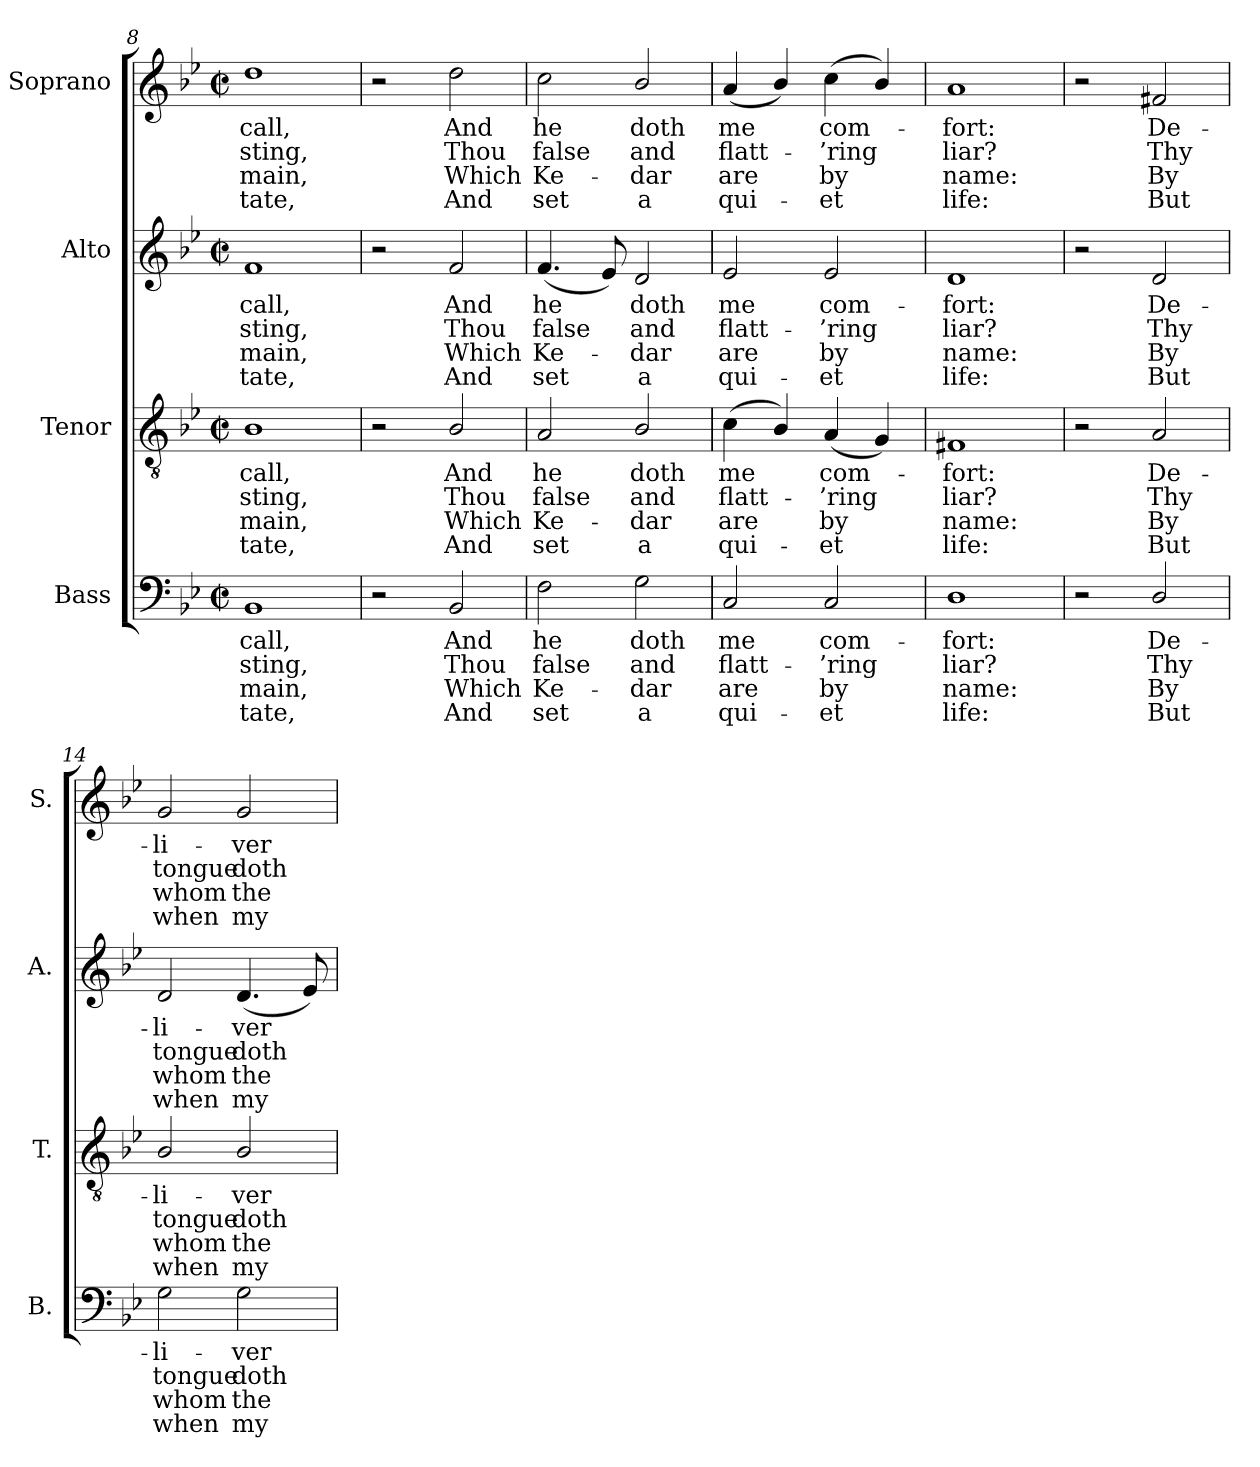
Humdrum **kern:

**kern	**text	**text	**text	**text	**kern	**text	**text	**text	**text	**kern	**text	**text	**text	**text	**kern	**text	**text	**text	**text
*part4	*part4	*part4	*part4	*part4	*part3	*part3	*part3	*part3	*part3	*part2	*part2	*part2	*part2	*part2	*part1	*part1	*part1	*part1	*part1
*staff4	*staff4	*staff4	*staff4	*staff4	*staff3	*staff3	*staff3	*staff3	*staff3	*staff2	*staff2	*staff2	*staff2	*staff2	*staff1	*staff1	*staff1	*staff1	*staff1
*I"Bass	*	*	*	*	*I"Tenor	*	*	*	*	*I"Alto	*	*	*	*	*I"Soprano	*	*	*	*
*I'B.	*	*	*	*	*I'T.	*	*	*	*	*I'A.	*	*	*	*	*I'S.	*	*	*	*
*clefF4	*	*	*	*	*clefGv2	*	*	*	*	*clefG2	*	*	*	*	*clefG2	*	*	*	*
*	*	*	*	*	*ITrd7c12	*	*	*	*	*	*	*	*	*	*	*	*	*	*
*k[b-e-]	*	*	*	*	*k[b-e-]	*	*	*	*	*k[b-e-]	*	*	*	*	*k[b-e-]	*	*	*	*
*g:	*	*	*	*	*g:	*	*	*	*	*g:	*	*	*	*	*g:	*	*	*	*
*M2/2	*	*	*	*	*M2/2	*	*	*	*	*M2/2	*	*	*	*	*M2/2	*	*	*	*
*met(c|)	*	*	*	*	*met(c|)	*	*	*	*	*met(c|)	*	*	*	*	*met(c|)	*	*	*	*
=8	=8	=8	=8	=8	=8	=8	=8	=8	=8	=8	=8	=8	=8	=8	=8	=8	=8	=8	=8
!	!LO:LY:b:color=#000000	!LO:LY:b:color=#000000	!LO:LY:b:color=#000000	!LO:LY:b:color=#000000	!	!	!	!	!	!	!	!	!	!	!	!	!	!	!
!	!	!	!	!	!	!LO:LY:b:color=#000000	!LO:LY:b:color=#000000	!LO:LY:b:color=#000000	!LO:LY:b:color=#000000	!	!	!	!	!	!	!	!	!	!
!	!	!	!	!	!	!	!	!	!	!	!LO:LY:b:color=#000000	!LO:LY:b:color=#000000	!LO:LY:b:color=#000000	!LO:LY:b:color=#000000	!	!	!	!	!
!	!	!	!	!	!	!	!	!	!	!	!	!	!	!	!	!LO:LY:b:color=#000000	!LO:LY:b:color=#000000	!LO:LY:b:color=#000000	!LO:LY:b:color=#000000
1BB-i	call,	sting,	-main,	tate,	1BB-i	call,	sting,	-main,	tate,	1fi	call,	sting,	-main,	tate,	1ddi	call,	sting,	-main,	tate,
!!LO:LB:g=z
=9	=9	=9	=9	=9	=9	=9	=9	=9	=9	=9	=9	=9	=9	=9	=9	=9	=9	=9	=9
2r	.	.	.	.	2r	.	.	.	.	2r	.	.	.	.	2r	.	.	.	.
!	!LO:LY:b:color=#000000	!LO:LY:b:color=#000000	!LO:LY:b:color=#000000	!LO:LY:b:color=#000000	!	!	!	!	!	!	!	!	!	!	!	!	!	!	!
!	!	!	!	!	!	!LO:LY:b:color=#000000	!LO:LY:b:color=#000000	!LO:LY:b:color=#000000	!LO:LY:b:color=#000000	!	!	!	!	!	!	!	!	!	!
!	!	!	!	!	!	!	!	!	!	!	!LO:LY:b:color=#000000	!LO:LY:b:color=#000000	!LO:LY:b:color=#000000	!LO:LY:b:color=#000000	!	!	!	!	!
!	!	!	!	!	!	!	!	!	!	!	!	!	!	!	!	!LO:LY:b:color=#000000	!LO:LY:b:color=#000000	!LO:LY:b:color=#000000	!LO:LY:b:color=#000000
2BB-i/	And	Thou	Which	And	2BB-i/	And	Thou	Which	And	2fi/	And	Thou	Which	And	2ddi\	And	Thou	Which	And
=10	=10	=10	=10	=10	=10	=10	=10	=10	=10	=10	=10	=10	=10	=10	=10	=10	=10	=10	=10
!	!LO:LY:b:color=#000000	!LO:LY:b:color=#000000	!LO:LY:b:color=#000000	!LO:LY:b:color=#000000	!	!	!	!	!	!	!	!	!	!	!	!	!	!	!
!	!	!	!	!	!	!LO:LY:b:color=#000000	!LO:LY:b:color=#000000	!LO:LY:b:color=#000000	!LO:LY:b:color=#000000	!	!	!	!	!	!	!	!	!	!
!	!	!	!	!	!	!	!	!	!	!	!LO:LY:b:color=#000000	!LO:LY:b:color=#000000	!LO:LY:b:color=#000000	!LO:LY:b:color=#000000	!	!	!	!	!
!	!	!	!	!	!	!	!	!	!	!	!	!	!	!	!	!LO:LY:b:color=#000000	!LO:LY:b:color=#000000	!LO:LY:b:color=#000000	!LO:LY:b:color=#000000
2Fi\	he	false	Ke-	-set	2AAi/	he	false	Ke-	-set	(4.fi/	he	false	Ke-	-set	2cci\	he	false	Ke-	-set
.	.	.	.	.	.	.	.	.	.	8e-i/)	.	.	.	.	.	.	.	.	.
!	!LO:LY:b:color=#000000	!LO:LY:b:color=#000000	!LO:LY:b:color=#000000	!LO:LY:b:color=#000000	!	!	!	!	!	!	!	!	!	!	!	!	!	!	!
!	!	!	!	!	!	!LO:LY:b:color=#000000	!LO:LY:b:color=#000000	!LO:LY:b:color=#000000	!LO:LY:b:color=#000000	!	!	!	!	!	!	!	!	!	!
!	!	!	!	!	!	!	!	!	!	!	!LO:LY:b:color=#000000	!LO:LY:b:color=#000000	!LO:LY:b:color=#000000	!LO:LY:b:color=#000000	!	!	!	!	!
!	!	!	!	!	!	!	!	!	!	!	!	!	!	!	!	!LO:LY:b:color=#000000	!LO:LY:b:color=#000000	!LO:LY:b:color=#000000	!LO:LY:b:color=#000000
2Gi\	doth	and	dar	a	2BB-i/	doth	and	dar	a	2di/	doth	and	dar	a	2b-i/	doth	and	dar	a
=11	=11	=11	=11	=11	=11	=11	=11	=11	=11	=11	=11	=11	=11	=11	=11	=11	=11	=11	=11
!	!LO:LY:b:color=#000000	!LO:LY:b:color=#000000	!LO:LY:b:color=#000000	!LO:LY:b:color=#000000	!	!	!	!	!	!	!	!	!	!	!	!	!	!	!
!	!	!	!	!	!	!LO:LY:b:color=#000000	!LO:LY:b:color=#000000	!LO:LY:b:color=#000000	!LO:LY:b:color=#000000	!	!	!	!	!	!	!	!	!	!
!	!	!	!	!	!	!	!	!	!	!	!LO:LY:b:color=#000000	!LO:LY:b:color=#000000	!LO:LY:b:color=#000000	!LO:LY:b:color=#000000	!	!	!	!	!
!	!	!	!	!	!	!	!	!	!	!	!	!	!	!	!	!LO:LY:b:color=#000000	!LO:LY:b:color=#000000	!LO:LY:b:color=#000000	!LO:LY:b:color=#000000
2Ci/	me	flatt-	are	qui-	(4Ci\	me	flatt-	are	qui-	2e-i/	me	flatt-	are	qui-	(4ai/	me	flatt-	are	qui-
.	.	.	.	.	4BB-i/)	.	.	.	.	.	.	.	.	.	4b-i/)	.	.	.	.
!	!LO:LY:b:color=#000000	!LO:LY:b:color=#000000	!LO:LY:b:color=#000000	!LO:LY:b:color=#000000	!	!	!	!	!	!	!	!	!	!	!	!	!	!	!
!	!	!	!	!	!	!LO:LY:b:color=#000000	!LO:LY:b:color=#000000	!LO:LY:b:color=#000000	!LO:LY:b:color=#000000	!	!	!	!	!	!	!	!	!	!
!	!	!	!	!	!	!	!	!	!	!	!LO:LY:b:color=#000000	!LO:LY:b:color=#000000	!LO:LY:b:color=#000000	!LO:LY:b:color=#000000	!	!	!	!	!
!	!	!	!	!	!	!	!	!	!	!	!	!	!	!	!	!LO:LY:b:color=#000000	!LO:LY:b:color=#000000	!LO:LY:b:color=#000000	!LO:LY:b:color=#000000
2Ci/	com-	-’ring	-by	et	(4AAi/	com-	-’ring	-by	et	2e-i/	com-	-’ring	-by	et	(4cci\	com-	-’ring	-by	et
.	.	.	.	.	4GGi/)	.	.	.	.	.	.	.	.	.	4b-i/)	.	.	.	.
=12	=12	=12	=12	=12	=12	=12	=12	=12	=12	=12	=12	=12	=12	=12	=12	=12	=12	=12	=12
!	!LO:LY:b:color=#000000	!LO:LY:b:color=#000000	!LO:LY:b:color=#000000	!LO:LY:b:color=#000000	!	!	!	!	!	!	!	!	!	!	!	!	!	!	!
!	!	!	!	!	!	!LO:LY:b:color=#000000	!LO:LY:b:color=#000000	!LO:LY:b:color=#000000	!LO:LY:b:color=#000000	!	!	!	!	!	!	!	!	!	!
!	!	!	!	!	!	!	!	!	!	!	!LO:LY:b:color=#000000	!LO:LY:b:color=#000000	!LO:LY:b:color=#000000	!LO:LY:b:color=#000000	!	!	!	!	!
!	!	!	!	!	!	!	!	!	!	!	!	!	!	!	!	!LO:LY:b:color=#000000	!LO:LY:b:color=#000000	!LO:LY:b:color=#000000	!LO:LY:b:color=#000000
1Di	-fort:	liar?	name:	life:	1FF#Xi	-fort:	liar?	name:	life:	1di	-fort:	liar?	name:	life:	1ai	-fort:	liar?	name:	life:
=13	=13	=13	=13	=13	=13	=13	=13	=13	=13	=13	=13	=13	=13	=13	=13	=13	=13	=13	=13
2r	.	.	.	.	2r	.	.	.	.	2r	.	.	.	.	2r	.	.	.	.
!	!LO:LY:b:color=#000000	!LO:LY:b:color=#000000	!LO:LY:b:color=#000000	!LO:LY:b:color=#000000	!	!	!	!	!	!	!	!	!	!	!	!	!	!	!
!	!	!	!	!	!	!LO:LY:b:color=#000000	!LO:LY:b:color=#000000	!LO:LY:b:color=#000000	!LO:LY:b:color=#000000	!	!	!	!	!	!	!	!	!	!
!	!	!	!	!	!	!	!	!	!	!	!LO:LY:b:color=#000000	!LO:LY:b:color=#000000	!LO:LY:b:color=#000000	!LO:LY:b:color=#000000	!	!	!	!	!
!	!	!	!	!	!	!	!	!	!	!	!	!	!	!	!	!LO:LY:b:color=#000000	!LO:LY:b:color=#000000	!LO:LY:b:color=#000000	!LO:LY:b:color=#000000
2Di/	De-	Thy	By	But	2AAi/	De-	Thy	By	But	2di/	De-	Thy	By	But	2f#Xi/	De-	Thy	By	But
=14	=14	=14	=14	=14	=14	=14	=14	=14	=14	=14	=14	=14	=14	=14	=14	=14	=14	=14	=14
!	!LO:LY:b:color=#000000	!LO:LY:b:color=#000000	!LO:LY:b:color=#000000	!LO:LY:b:color=#000000	!	!	!	!	!	!	!	!	!	!	!	!	!	!	!
!	!	!	!	!	!	!LO:LY:b:color=#000000	!LO:LY:b:color=#000000	!LO:LY:b:color=#000000	!LO:LY:b:color=#000000	!	!	!	!	!	!	!	!	!	!
!	!	!	!	!	!	!	!	!	!	!	!LO:LY:b:color=#000000	!LO:LY:b:color=#000000	!LO:LY:b:color=#000000	!LO:LY:b:color=#000000	!	!	!	!	!
!	!	!	!	!	!	!	!	!	!	!	!	!	!	!	!	!LO:LY:b:color=#000000	!LO:LY:b:color=#000000	!LO:LY:b:color=#000000	!LO:LY:b:color=#000000
2Gi\	-li-	tongue	whom	when	2BB-i/	-li-	tongue	whom	when	2di/	-li-	tongue	whom	when	2gi/	-li-	tongue	whom	when
!	!LO:LY:b:color=#000000	!LO:LY:b:color=#000000	!LO:LY:b:color=#000000	!LO:LY:b:color=#000000	!	!	!	!	!	!	!	!	!	!	!	!	!	!	!
!	!	!	!	!	!	!LO:LY:b:color=#000000	!LO:LY:b:color=#000000	!LO:LY:b:color=#000000	!LO:LY:b:color=#000000	!	!	!	!	!	!	!	!	!	!
!	!	!	!	!	!	!	!	!	!	!	!LO:LY:b:color=#000000	!LO:LY:b:color=#000000	!LO:LY:b:color=#000000	!LO:LY:b:color=#000000	!	!	!	!	!
!	!	!	!	!	!	!	!	!	!	!	!	!	!	!	!	!LO:LY:b:color=#000000	!LO:LY:b:color=#000000	!LO:LY:b:color=#000000	!LO:LY:b:color=#000000
2Gi\	-ver	doth	the	my	2BB-i/	-ver	doth	the	my	(4.di/	-ver	doth	the	my	2gi/	-ver	doth	the	my
.	.	.	.	.	.	.	.	.	.	8e-i/)	.	.	.	.	.	.	.	.	.
=	=	=	=	=	=	=	=	=	=	=	=	=	=	=	=	=	=	=	=
*-	*-	*-	*-	*-	*-	*-	*-	*-	*-	*-	*-	*-	*-	*-	*-	*-	*-	*-	*-
